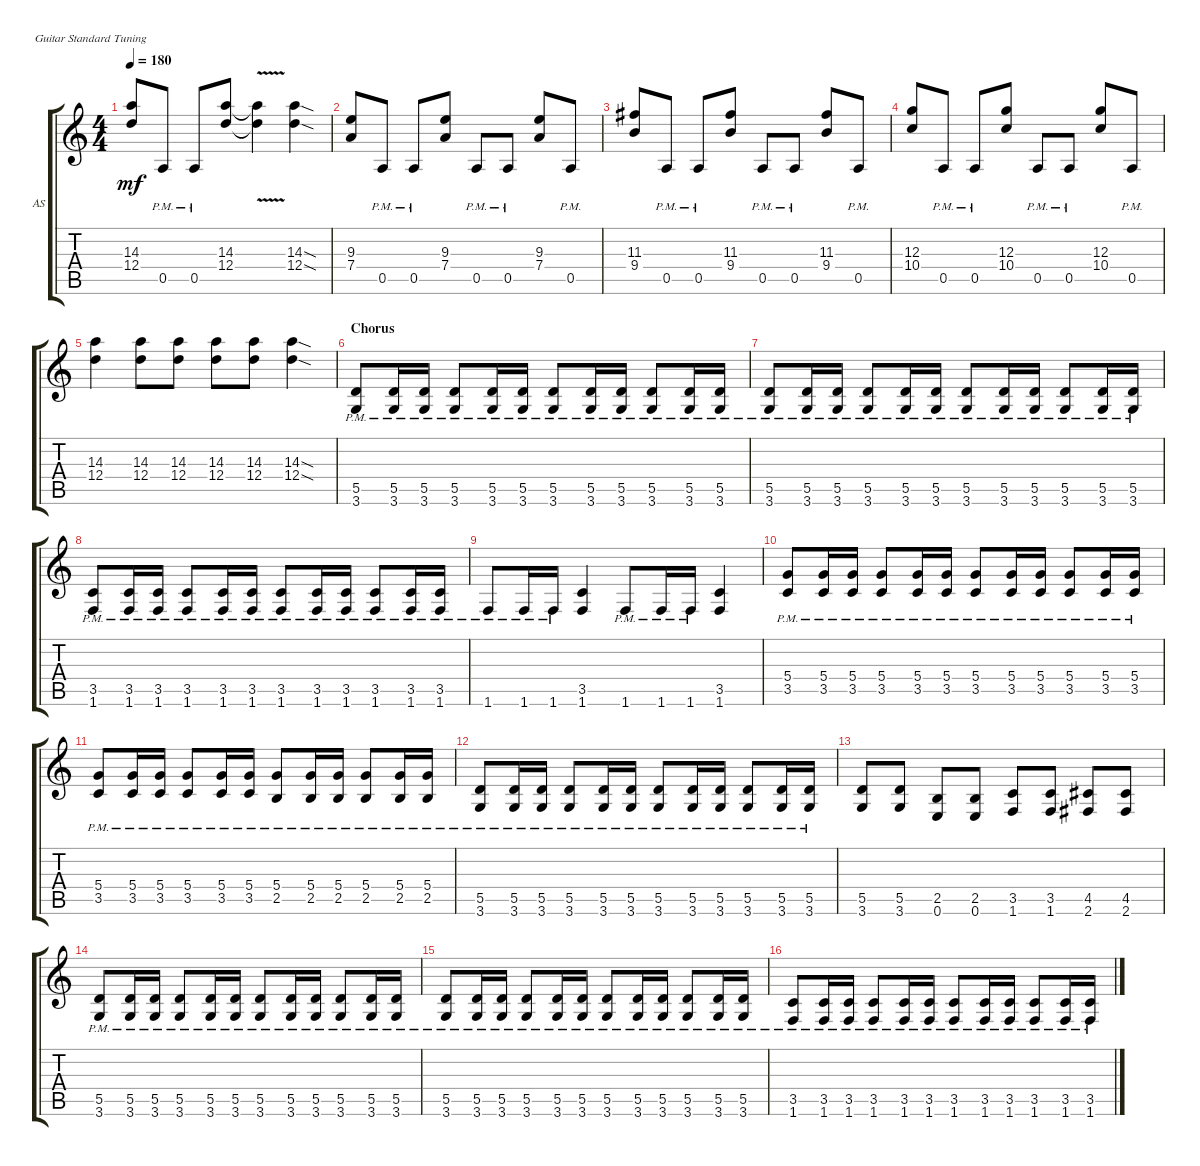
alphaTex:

\bracketExtendMode groupsimilarinstruments
\firstSystemTrackNameOrientation horizontal
\otherSystemsTrackNameOrientation horizontal
\track ("Adrian Smith" "AS") {instrument distortionguitar}
\staff {score tabs}
\tuning (E4 B3 G3 D3 A2 E2)
\ts (4 4)
\tempo 180
\clef g2
\ks c
(12.4 14.3).8{dy mf} 0.5{pm}.8 0.5{pm}.8 (12.4 14.3).8 (12.4{v t} 14.3{v t}).4 (12.4{sod} 14.3{sod}).4 |
(7.4 9.3).8 0.5{pm}.8 0.5{pm}.8 (7.4 9.3).8 0.5{pm}.8 0.5{pm}.8 (7.4 9.3).8 0.5{pm}.8 |
(9.4 11.3).8 0.5{pm}.8 0.5{pm}.8 (9.4 11.3).8 0.5{pm}.8 0.5{pm}.8 (9.4 11.3).8 0.5{pm}.8 |
(10.4 12.3).8 0.5{pm}.8 0.5{pm}.8 (10.4 12.3).8 0.5{pm}.8 0.5{pm}.8 (10.4 12.3).8 0.5{pm}.8 |
(12.4 14.3).4 (14.3 12.4).8 (14.3 12.4).8 (14.3 12.4).8 (14.3 12.4).8 (12.4{sod} 14.3{sod}).4 |
\section ("" "Chorus")
(3.6{pm} 5.5{pm}).8 (5.5{pm} 3.6{pm}).16 (5.5{pm} 3.6{pm}).16 (3.6{pm} 5.5{pm}).8 (5.5{pm} 3.6{pm}).16 (5.5{pm} 3.6{pm}).16 (3.6{pm} 5.5{pm}).8 (5.5{pm} 3.6{pm}).16 (5.5{pm} 3.6{pm}).16 (3.6{pm} 5.5{pm}).8 (5.5{pm} 3.6{pm}).16 (5.5{pm} 3.6{pm}).16 |
(3.6{pm} 5.5{pm}).8 (5.5{pm} 3.6{pm}).16 (5.5{pm} 3.6{pm}).16 (3.6{pm} 5.5{pm}).8 (5.5{pm} 3.6{pm}).16 (5.5{pm} 3.6{pm}).16 (3.6{pm} 5.5{pm}).8 (5.5{pm} 3.6{pm}).16 (5.5{pm} 3.6{pm}).16 (3.6{pm} 5.5{pm}).8 (5.5{pm} 3.6{pm}).16 (5.5{pm} 3.6{pm}).16 |
(1.6{pm} 3.5{pm}).8 (3.5{pm} 1.6{pm}).16 (3.5{pm} 1.6{pm}).16 (1.6{pm} 3.5{pm}).8 (3.5{pm} 1.6{pm}).16 (3.5{pm} 1.6{pm}).16 (1.6{pm} 3.5{pm}).8 (3.5{pm} 1.6{pm}).16 (3.5{pm} 1.6{pm}).16 (1.6{pm} 3.5{pm}).8 (3.5{pm} 1.6{pm}).16 (3.5{pm} 1.6{pm}).16 |
1.6{pm}.8 1.6{pm}.16 1.6{pm}.16 (1.6 3.5).4 1.6{pm}.8 1.6{pm}.16 1.6{pm}.16 (1.6 3.5).4 |
(3.5{pm} 5.4{pm}).8 (5.4{pm} 3.5{pm}).16 (3.5{pm} 5.4{pm}).16 (3.5{pm} 5.4{pm}).8 (5.4{pm} 3.5{pm}).16 (3.5{pm} 5.4{pm}).16 (3.5{pm} 5.4{pm}).8 (5.4{pm} 3.5{pm}).16 (3.5{pm} 5.4{pm}).16 (3.5{pm} 5.4{pm}).8 (5.4{pm} 3.5{pm}).16 (3.5{pm} 5.4{pm}).16 |
(3.5{pm} 5.4{pm}).8 (5.4{pm} 3.5{pm}).16 (3.5{pm} 5.4{pm}).16 (3.5{pm} 5.4{pm}).8 (5.4{pm} 3.5{pm}).16 (3.5{pm} 5.4{pm}).16 (2.5{pm} 5.4{pm}).8 (5.4{pm} 2.5{pm}).16 (2.5{pm} 5.4{pm}).16 (2.5{pm} 5.4{pm}).8 (5.4{pm} 2.5{pm}).16 (2.5{pm} 5.4{pm}).16 |
(3.6{pm} 5.5{pm}).8 (5.5{pm} 3.6{pm}).16 (5.5{pm} 3.6{pm}).16 (3.6{pm} 5.5{pm}).8 (5.5{pm} 3.6{pm}).16 (5.5{pm} 3.6{pm}).16 (3.6{pm} 5.5{pm}).8 (5.5{pm} 3.6{pm}).16 (5.5{pm} 3.6{pm}).16 (3.6{pm} 5.5{pm}).8 (5.5{pm} 3.6{pm}).16 (5.5{pm} 3.6{pm}).16 |
(3.6 5.5).8 (3.6 5.5).8 (0.6 2.5).8 (2.5 0.6).8 (1.6 3.5).8 (3.5 1.6).8 (2.6 4.5).8 (2.6 4.5).8 |
(3.6{pm} 5.5{pm}).8 (5.5{pm} 3.6{pm}).16 (5.5{pm} 3.6{pm}).16 (3.6{pm} 5.5{pm}).8 (5.5{pm} 3.6{pm}).16 (5.5{pm} 3.6{pm}).16 (3.6{pm} 5.5{pm}).8 (5.5{pm} 3.6{pm}).16 (5.5{pm} 3.6{pm}).16 (3.6{pm} 5.5{pm}).8 (5.5{pm} 3.6{pm}).16 (5.5{pm} 3.6{pm}).16 |
(3.6{pm} 5.5{pm}).8 (5.5{pm} 3.6{pm}).16 (5.5{pm} 3.6{pm}).16 (3.6{pm} 5.5{pm}).8 (5.5{pm} 3.6{pm}).16 (5.5{pm} 3.6{pm}).16 (3.6{pm} 5.5{pm}).8 (5.5{pm} 3.6{pm}).16 (5.5{pm} 3.6{pm}).16 (3.6{pm} 5.5{pm}).8 (5.5{pm} 3.6{pm}).16 (5.5{pm} 3.6{pm}).16 |
(1.6{pm} 3.5{pm}).8 (3.5{pm} 1.6{pm}).16 (3.5{pm} 1.6{pm}).16 (1.6{pm} 3.5{pm}).8 (3.5{pm} 1.6{pm}).16 (3.5{pm} 1.6{pm}).16 (1.6{pm} 3.5{pm}).8 (3.5{pm} 1.6{pm}).16 (3.5{pm} 1.6{pm}).16 (1.6{pm} 3.5{pm}).8 (3.5{pm} 1.6{pm}).16 (3.5{pm} 1.6{pm}).16
